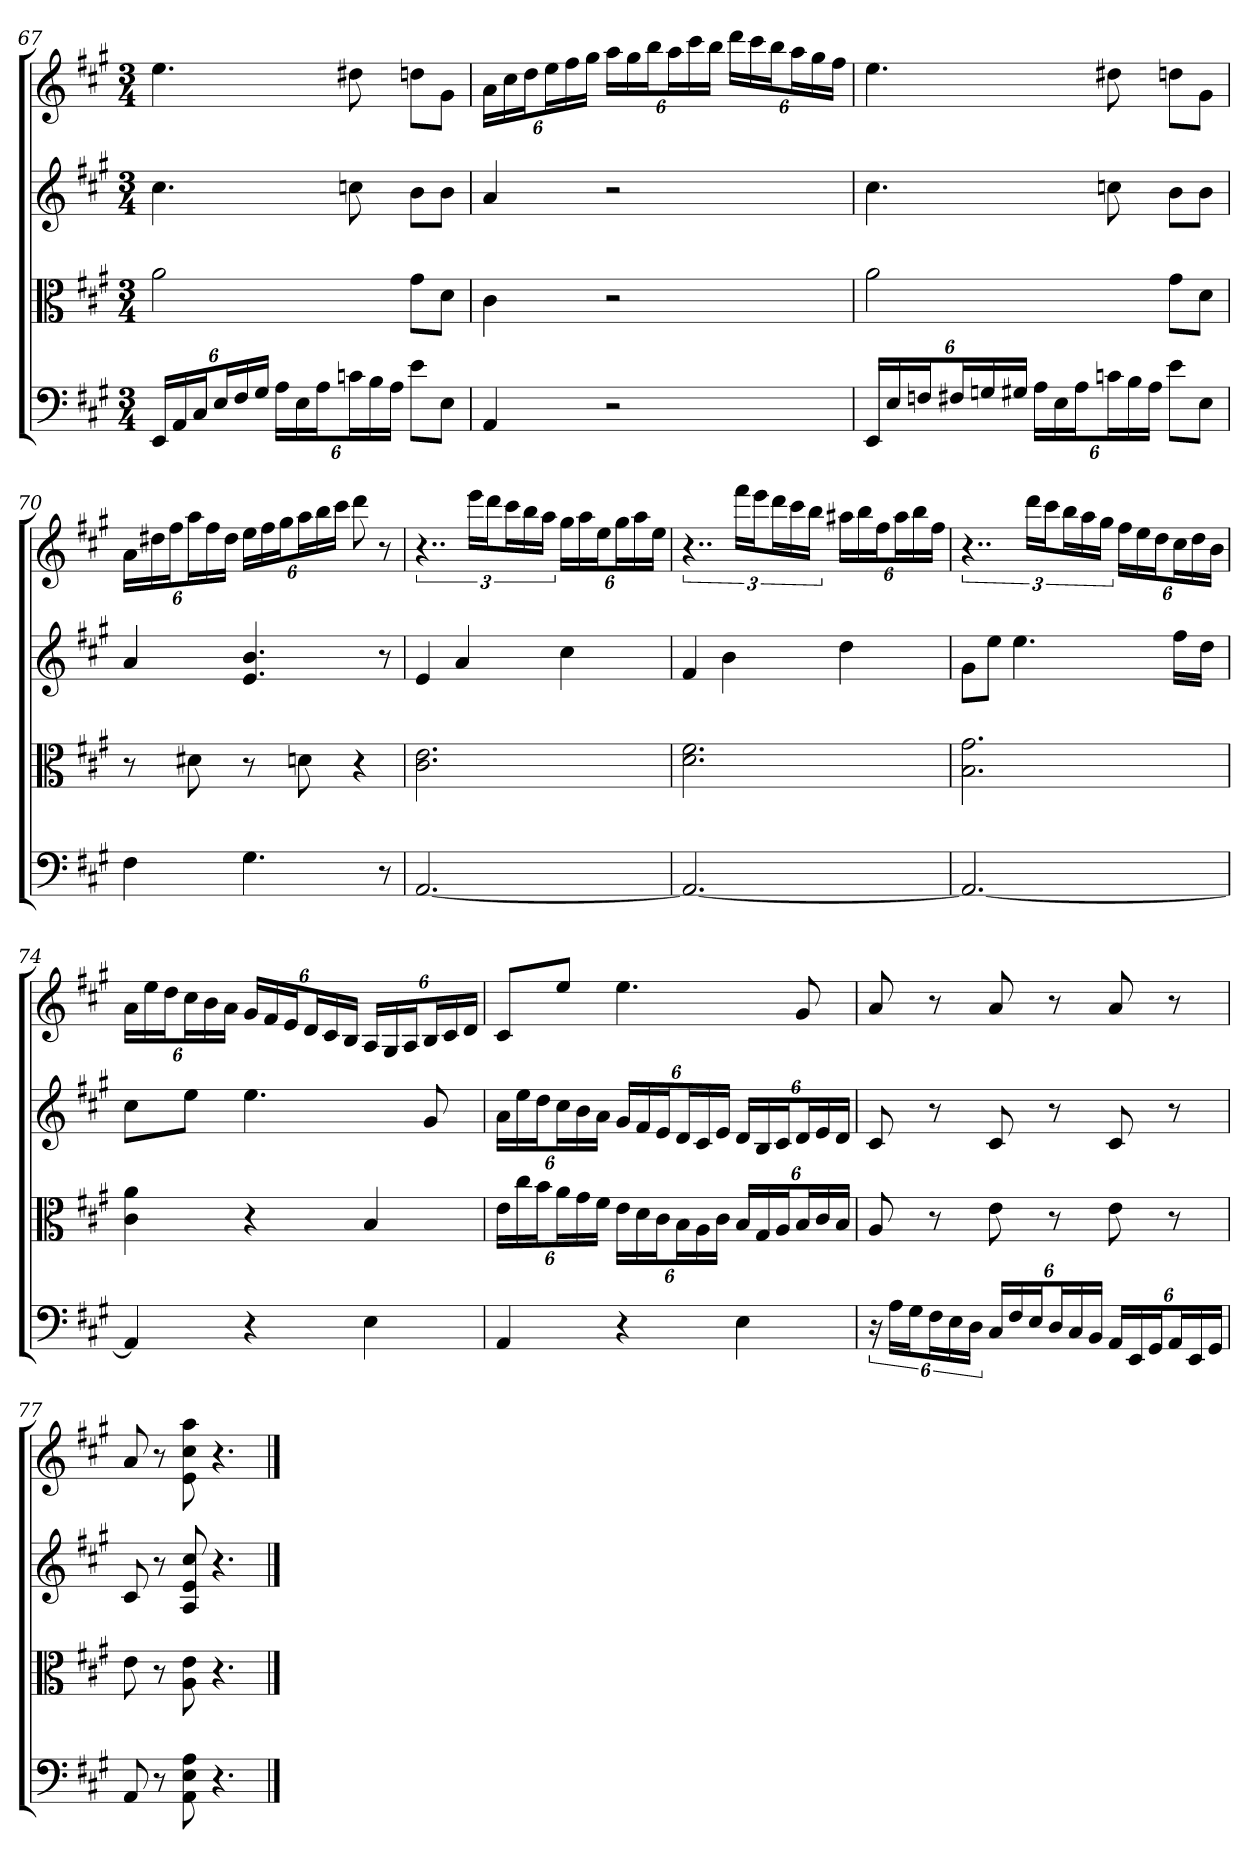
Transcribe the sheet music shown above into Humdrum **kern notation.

**kern	**kern	**kern	**kern
*part4	*part3	*part2	*part1
*staff4	*staff3	*staff2	*staff1
*clefF4	*clefC3	*	*
*k[f#c#g#]	*k[f#c#g#]	*k[f#c#g#]	*k[f#c#g#]
*A:	*A:	*A:	*A:
*M3/4	*M3/4	*M3/4	*M3/4
=67	=67	=67	=67
24EE/LL	2a	4.cc#	4.ee
24AA/	.	.	.
24C#/J	.	.	.
24E/L	.	.	.
24F#/	.	.	.
24G#/JJ	.	.	.
24A\LL	.	.	.
24E\	.	.	.
24A\J	.	.	.
24cn\L	.	8ccn	8dd#X
24B\	.	.	.
24A\JJ	.	.	.
8e\L	8g#\L	8bL	8ddnL
8E\J	8d\J	8bJ	8g#J
=68	=68	=68	=68
4AA	4c#	4a	24aLL
.	.	.	24cc#
.	.	.	24ddJ
.	.	.	24eeL
.	.	.	24ff#
.	.	.	24gg#JJ
2r	2r	2r	24aaLL
.	.	.	24gg#
.	.	.	24bbJ
.	.	.	24aaL
.	.	.	24ccc#
.	.	.	24bbJJ
.	.	.	24dddLL
.	.	.	24ccc#
.	.	.	24bbJ
.	.	.	24aaL
.	.	.	24gg#
.	.	.	24ff#JJ
=69	=69	=69	=69
24EE/LL	2a	4.cc#	4.ee
24E/	.	.	.
24Fn/J	.	.	.
24F#X/L	.	.	.
24Gn/	.	.	.
24G#X/JJ	.	.	.
24A\LL	.	.	.
24E\	.	.	.
24A\J	.	.	.
24cn\L	.	8ccn	8dd#X
24B\	.	.	.
24A\JJ	.	.	.
8e\L	8g#\L	8bL	8ddnL
8E\J	8d\J	8bJ	8g#J
=70	=70	=70	=70
4F#	8r	4a	24aLL
.	.	.	24dd#X
.	.	.	24ff#J
.	8d#X	.	24aaL
.	.	.	24ff#
.	.	.	24dd#JJ
4.G#	8r	4.e 4.b	24eeLL
.	.	.	24ff#
.	.	.	24gg#J
.	8dn	.	24aaL
.	.	.	24bb
.	.	.	24ccc#JJ
.	4r	.	8ddd
8r	.	8r	8r
=71	=71	=71	=71
[2.AA	2.c# 2.e	4e	6..r
.	.	4a	.
.	.	.	24eeeLL
.	.	.	24dddJ
.	.	.	24ccc#L
.	.	.	24bb
.	.	.	24aaJJ
.	.	4cc#	24gg#LL
.	.	.	24aa
.	.	.	24eeJ
.	.	.	24gg#L
.	.	.	24aa
.	.	.	24eeJJ
=72	=72	=72	=72
2.AA_	2.d 2.f#	4f#	6..r
.	.	4b	.
.	.	.	24fff#LL
.	.	.	24eeeJ
.	.	.	24dddL
.	.	.	24ccc#
.	.	.	24bbJJ
.	.	4dd	24aa#XLL
.	.	.	24bb
.	.	.	24ff#J
.	.	.	24aa#L
.	.	.	24bb
.	.	.	24ff#JJ
=73	=73	=73	=73
2.AA_	2.B 2.g#	8g#L	6..r
.	.	8eeJ	.
.	.	4.ee	.
.	.	.	24dddLL
.	.	.	24ccc#J
.	.	.	24bbL
.	.	.	24aa
.	.	.	24gg#JJ
.	.	.	24ff#LL
.	.	.	24ee
.	.	.	24ddJ
.	.	16ff#LL	24cc#L
.	.	.	24dd
.	.	16ddJJ	.
.	.	.	24bJJ
=74	=74	=74	=74
4AA]	4c# 4a	8cc#L	24aLL
.	.	.	24ee
.	.	.	24ddJ
.	.	8eeJ	24cc#L
.	.	.	24b
.	.	.	24aJJ
4r	4r	4.ee	24g#LL
.	.	.	24f#
.	.	.	24eJ
.	.	.	24dL
.	.	.	24c#
.	.	.	24BJJ
4E	4B	.	24ALL
.	.	.	24G#
.	.	.	24AJ
.	.	8g#	24BL
.	.	.	24c#
.	.	.	24dJJ
=75	=75	=75	=75
4AA	24e\LL	24aLL	8c#L
.	24cc#\	24ee	.
.	24b\J	24ddJ	.
.	24a\L	24cc#L	8eeJ
.	24g#\	24b	.
.	24f#\JJ	24aJJ	.
4r	24e\LL	24g#LL	4.ee
.	24d\	24f#	.
.	24c#\J	24eJ	.
.	24B\L	24dL	.
.	24A\	24c#	.
.	24c#\JJ	24eJJ	.
4E	24B/LL	24dLL	.
.	24G#/	24B	.
.	24A/J	24c#J	.
.	24B/L	24dL	8g#
.	24c#/	24e	.
.	24B/JJ	24dJJ	.
=76	=76	=76	=76
24r	8A	8c#	8a
24A\LL	.	.	.
24G#\J	.	.	.
24F#\L	8r	8r	8r
24E\	.	.	.
24D\JJ	.	.	.
24C#/LL	8e	8c#	8a
24F#/	.	.	.
24E/J	.	.	.
24D/L	8r	8r	8r
24C#/	.	.	.
24BB/JJ	.	.	.
24AA/LL	8e	8c#	8a
24EE/	.	.	.
24GG#/J	.	.	.
24AA/L	8r	8r	8r
24EE/	.	.	.
24GG#/JJ	.	.	.
=77	=77	=77	=77
8AA	8e	8c#	8a
8r	8r	8r	8r
8AA 8E 8A	8A 8e	8A 8e 8cc#	8e 8cc# 8aa
4.r	4.r	4.r	4.r
==	==	==	==
*-	*-	*-	*-
